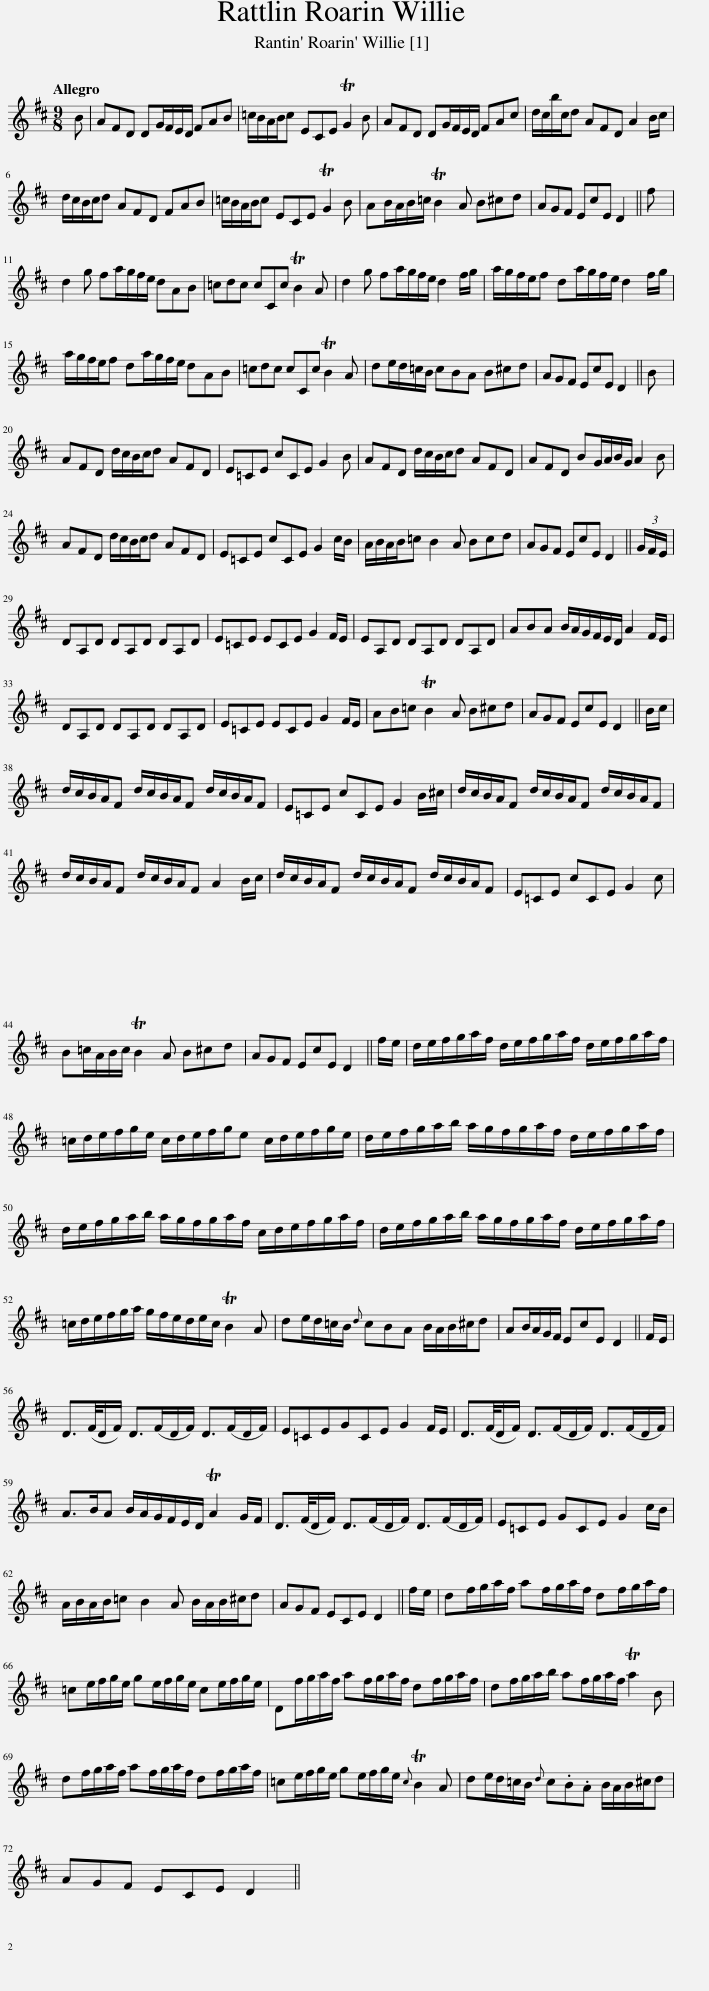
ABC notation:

X:1
L:1/8
Q:1/4=120
M:9/8
I:linebreak $
K:D
V:1 treble
V:1
 B | AFD DG/F/E/D/ FAB | =c/B/A/B/c ECE TG2 B | AFD DG/F/E/D/ FAc | d/c/b/c/d AFD A2 B/c/ |$ %5
 d/c/B/c/d AFD FAB | =c/B/A/B/c ECE TG2 B | AB/A/B/=c/ TB2 A B^cd | AGF EcE D2 || f |$ %10
 d2 g fa/g/f/e/ dAB | =cdc cCc TB2 A | d2 g fa/g/f/e/ d2 f/g/ | a/g/f/e/f da/g/f/e/ d2 f/g/ |$ a/g/f/e/f da/g/f/e/ dAB | %15
 =cdc cCc TB2 A | de/d/=c/B/ cBA B^cd | AGF EcE D2 || B |$ AFD d/c/B/c/d AFD | %20
 E=CE cCE G2 B | AFD d/c/B/c/d AFD | AFD BG/A/B/G/ A2 B |$ AFD d/c/B/c/d AFD | E=CE cCE G2 c/B/ | %25
 A/B/A/B/=c B2 A Bcd | AGF EcE D2 || (3G/F/E/ |$ DA,D DA,D DA,D | E=CE ECE G2 F/E/ | %30
 EA,D DA,D DA,D | ABA B/A/G/F/E/D/ A2 F/E/ |$ DA,D DA,D DA,D | E=CE ECE G2 F/E/ | AB=c TB2 A B^cd | %35
 AGF EcE D2 || B/c/ |$ d/c/B/A/F d/c/B/A/F d/c/B/A/F | E=CE cCE G2 B/^c/ | d/c/B/A/F d/c/B/A/F d/c/B/A/F |$ %40
 d/c/B/A/F d/c/B/A/F A2 B/c/ | d/c/B/A/F d/c/B/A/F d/c/B/A/F | E=CE cCE G2 c |$ B=c/A/B/c/ TB2 A B^cd | AGF EcE D2 || %45
 f/e/ | d/e/f/g/a/f/ d/e/f/g/a/f/ d/e/f/g/a/f/ |$ =c/d/e/f/g/e/ c/d/e/f/g/e c/d/e/f/g/e/ | d/e/f/g/a/b/ a/g/f/g/a/f/ d/e/f/g/a/f/ |$ d/e/f/g/a/b/ a/g/f/g/a/f/ c/d/e/f/g/a/f/ | %50
 d/e/f/g/a/b/ a/g/f/g/a/f/ d/e/f/g/a/f/ |$ =c/d/e/f/g/a/ g/f/e/d/e/c/ TB2 A | de/d/=c/B/{d} cBA B/A/B/^c/d | AB/A/G/F/ EcE D2 || F/E/ |$ %55
 D3/2(F/4D/F/) D>(FD/F/) D>(FD/F/) | E=CEGCE G2 F/E/ | D3/2(F/4D/F/) D>(FD/F/) D>(FD/F/) |$ A>BA B/A/G/F/E/D/ TA2 G/F/ | D3/2(F/4D/F/) D>(FD/F/) D>(FD/F/) | %60
 E=CE GCE G2 c/B/ |$ A/B/A/B/=c B2 A B/A/B/^c/d | AGF ECE D2 || f/e/ | df/g/a/f/ af/g/a/f/ df/g/a/f/ |$ %65
 =ce/f/g/e/ ge/f/g/e/ ce/f/g/e/ | Df/g/a/f/ af/g/a/f/ df/g/a/f/ | df/g/a/b/ af/g/a/f/ Ta2 B |$ df/g/a/f/ af/g/a/f/ df/g/a/f/ | =ce/f/g/e/ ge/f/g/e/{c} TB2 A | %70
 de/d/=c/B/{d} c.B.A B/A/B/^c/d |$ AGF ECE D2 || %72
